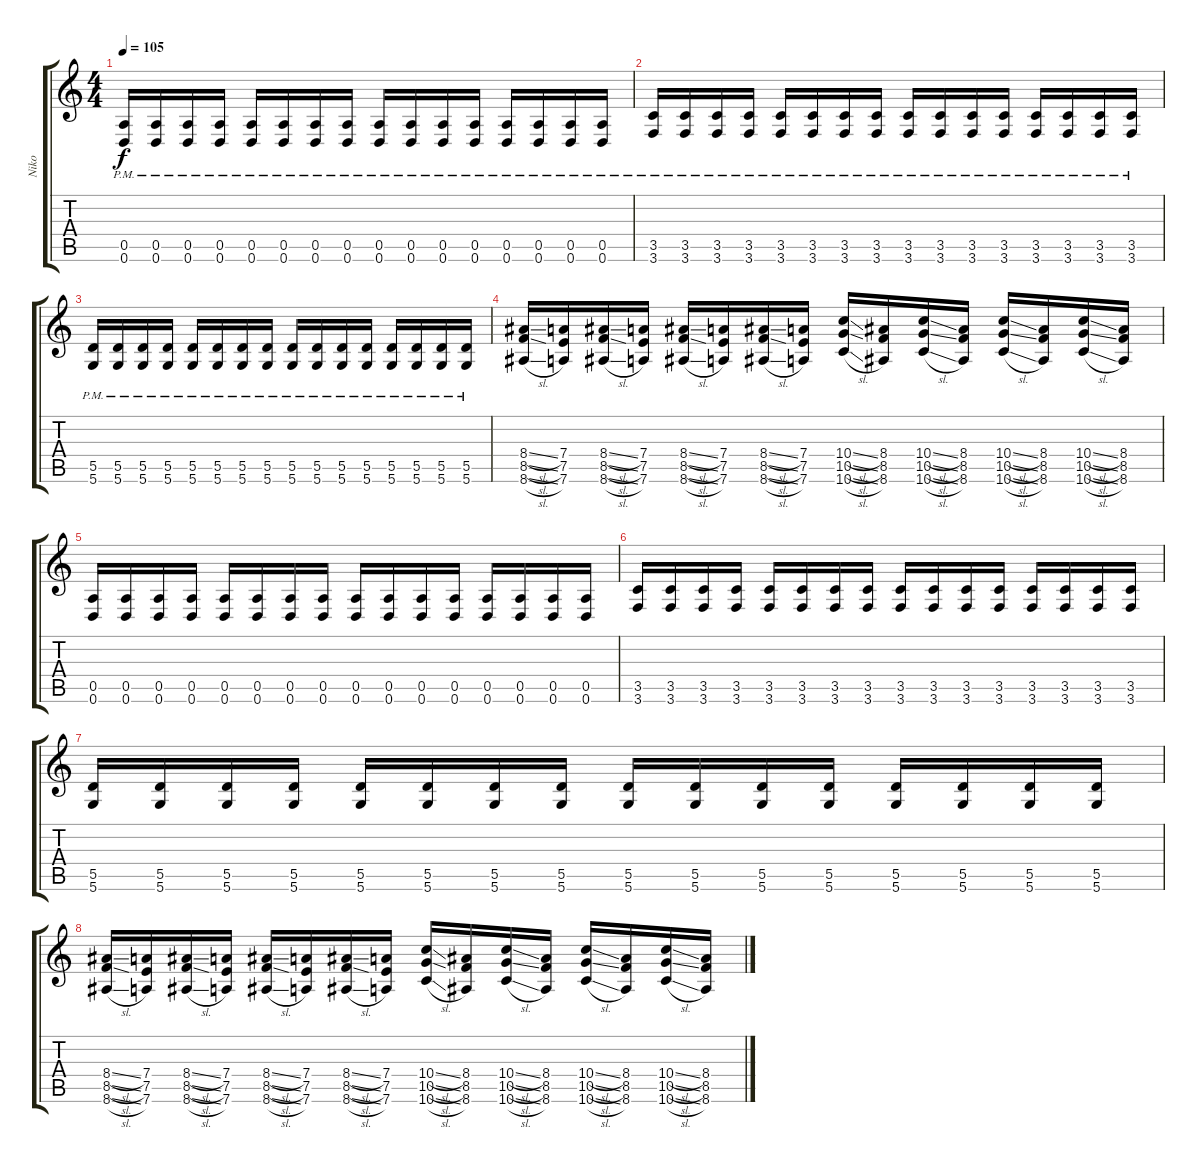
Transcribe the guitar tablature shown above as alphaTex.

\track ("Niko" "Niko") {instrument distortionguitar}
\staff {score tabs}
\tuning (E4 B3 G3 D3 A2 D2) {hide}
\ts (4 4)
\tempo 105
\clef g2
\ks c
(0.5{pm} 0.6{pm}).16{dy f} (0.5{pm} 0.6{pm}).16 (0.5{pm} 0.6{pm}).16 (0.5{pm} 0.6{pm}).16 (0.5{pm} 0.6{pm}).16 (0.5{pm} 0.6{pm}).16 (0.5{pm} 0.6{pm}).16 (0.5{pm} 0.6{pm}).16 (0.5{pm} 0.6{pm}).16 (0.5{pm} 0.6{pm}).16 (0.5{pm} 0.6{pm}).16 (0.5{pm} 0.6{pm}).16 (0.5{pm} 0.6{pm}).16 (0.5{pm} 0.6{pm}).16 (0.5{pm} 0.6{pm}).16 (0.5{pm} 0.6{pm}).16 |
(3.5{pm} 3.6{pm}).16 (3.5{pm} 3.6{pm}).16 (3.5{pm} 3.6{pm}).16 (3.5{pm} 3.6{pm}).16 (3.5{pm} 3.6{pm}).16 (3.5{pm} 3.6{pm}).16 (3.5{pm} 3.6{pm}).16 (3.5{pm} 3.6{pm}).16 (3.5{pm} 3.6{pm}).16 (3.5{pm} 3.6{pm}).16 (3.5{pm} 3.6{pm}).16 (3.5{pm} 3.6{pm}).16 (3.5{pm} 3.6{pm}).16 (3.5{pm} 3.6{pm}).16 (3.5{pm} 3.6{pm}).16 (3.5{pm} 3.6{pm}).16 |
(5.5{pm} 5.6{pm}).16 (5.5{pm} 5.6{pm}).16 (5.5{pm} 5.6{pm}).16 (5.5{pm} 5.6{pm}).16 (5.5{pm} 5.6{pm}).16 (5.5{pm} 5.6{pm}).16 (5.5{pm} 5.6{pm}).16 (5.5{pm} 5.6{pm}).16 (5.5{pm} 5.6{pm}).16 (5.5{pm} 5.6{pm}).16 (5.5{pm} 5.6{pm}).16 (5.5{pm} 5.6{pm}).16 (5.5{pm} 5.6{pm}).16 (5.5{pm} 5.6{pm}).16 (5.5{pm} 5.6{pm}).16 (5.5{pm} 5.6{pm}).16 |
(8.4{sl} 8.5{sl} 8.6{sl}).16 (7.4 7.5 7.6).16 (8.4{sl} 8.5{sl} 8.6{sl}).16 (7.4 7.5 7.6).16 (8.4{sl} 8.5{sl} 8.6{sl}).16 (7.4 7.5 7.6).16 (8.4{sl} 8.5{sl} 8.6{sl}).16 (7.4 7.5 7.6).16 (10.4{sl} 10.5{sl} 10.6{sl}).16 (8.4 8.5 8.6).16 (10.4{sl} 10.5{sl} 10.6{sl}).16 (8.4 8.5 8.6).16 (10.4{sl} 10.5{sl} 10.6{sl}).16 (8.4 8.5 8.6).16 (10.4{sl} 10.5{sl} 10.6{sl}).16 (8.4 8.5 8.6).16 |
(0.5 0.6).16 (0.5 0.6).16 (0.5 0.6).16 (0.5 0.6).16 (0.5 0.6).16 (0.5 0.6).16 (0.5 0.6).16 (0.5 0.6).16 (0.5 0.6).16 (0.5 0.6).16 (0.5 0.6).16 (0.5 0.6).16 (0.5 0.6).16 (0.5 0.6).16 (0.5 0.6).16 (0.5 0.6).16 |
(3.5 3.6).16 (3.5 3.6).16 (3.5 3.6).16 (3.5 3.6).16 (3.5 3.6).16 (3.5 3.6).16 (3.5 3.6).16 (3.5 3.6).16 (3.5 3.6).16 (3.5 3.6).16 (3.5 3.6).16 (3.5 3.6).16 (3.5 3.6).16 (3.5 3.6).16 (3.5 3.6).16 (3.5 3.6).16 |
(5.5 5.6).16 (5.5 5.6).16 (5.5 5.6).16 (5.5 5.6).16 (5.5 5.6).16 (5.5 5.6).16 (5.5 5.6).16 (5.5 5.6).16 (5.5 5.6).16 (5.5 5.6).16 (5.5 5.6).16 (5.5 5.6).16 (5.5 5.6).16 (5.5 5.6).16 (5.5 5.6).16 (5.5 5.6).16 |
(8.4{sl} 8.5{sl} 8.6{sl}).16 (7.4 7.5 7.6).16 (8.4{sl} 8.5{sl} 8.6{sl}).16 (7.4 7.5 7.6).16 (8.4{sl} 8.5{sl} 8.6{sl}).16 (7.4 7.5 7.6).16 (8.4{sl} 8.5{sl} 8.6{sl}).16 (7.4 7.5 7.6).16 (10.4{sl} 10.5{sl} 10.6{sl}).16 (8.4 8.5 8.6).16 (10.4{sl} 10.5{sl} 10.6{sl}).16 (8.4 8.5 8.6).16 (10.4{sl} 10.5{sl} 10.6{sl}).16 (8.4 8.5 8.6).16 (10.4{sl} 10.5{sl} 10.6{sl}).16 (8.4 8.5 8.6).16
